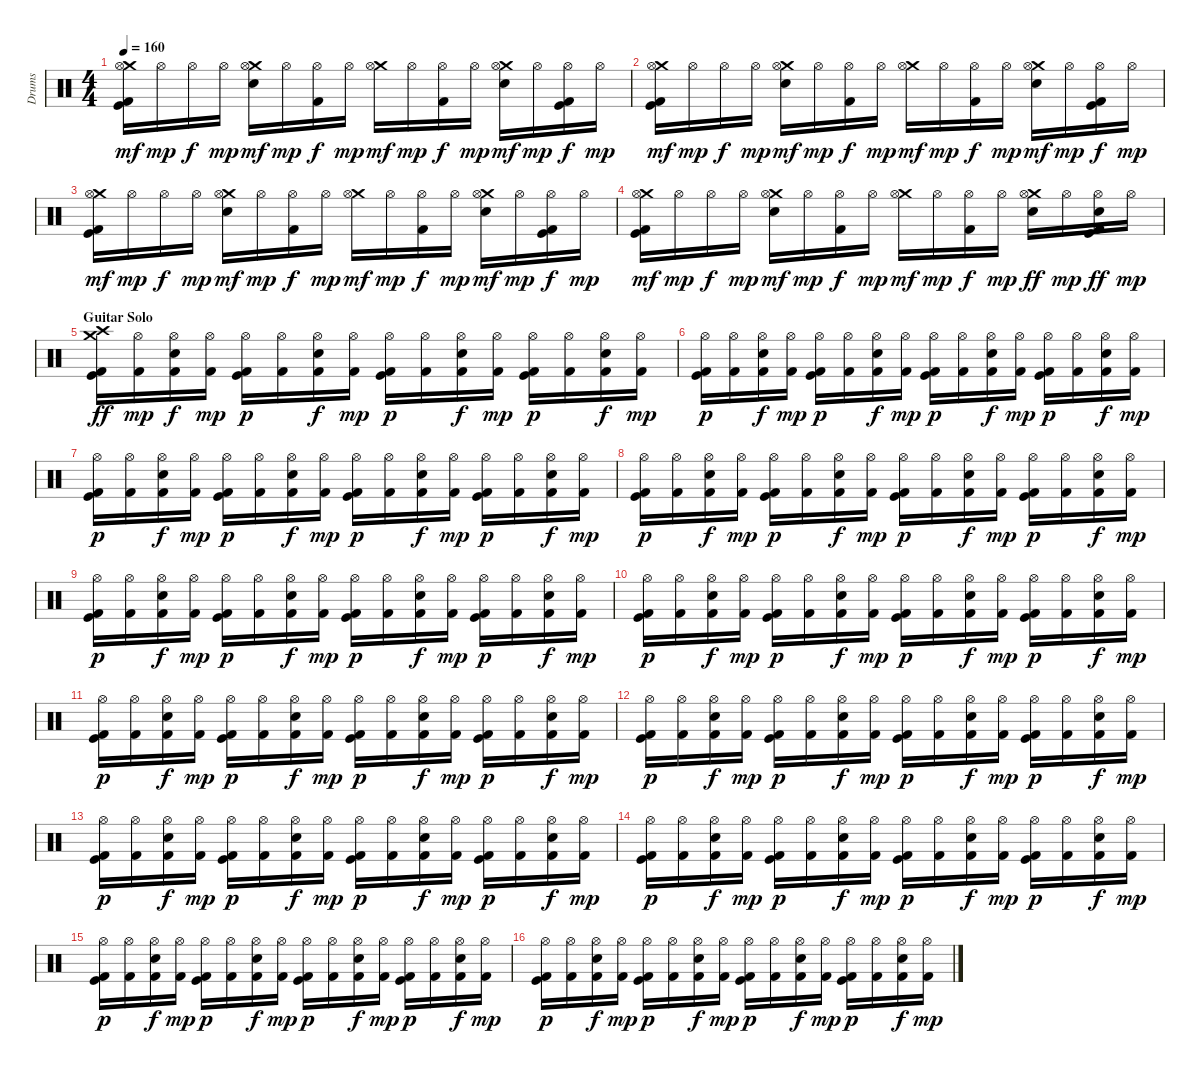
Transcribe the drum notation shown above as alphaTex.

\track ("Drums" "Drums") {instrument percussion}
\staff {score}
\articulation defaults
\ts (4 4)
\tempo 160
\clef neutral
\ks c
("Crash medium (hit)" "Hi-Hat (open)" "Kick (hit)" "Kick (hit) 2").16{dy mf} "Hi-Hat (open)".16{dy mp} "Hi-Hat (open)".16{dy f} "Hi-Hat (open)".16{dy mp} ("Crash medium (hit)" "Hi-Hat (open)" "Snare (hit) 2").16{dy mf} "Hi-Hat (open)".16{dy mp} ("Hi-Hat (open)" "Kick (hit) 2").16{dy f} "Hi-Hat (open)".16{dy mp} ("Crash medium (hit)" "Hi-Hat (open)").16{dy mf} "Hi-Hat (open)".16{dy mp} ("Hi-Hat (open)" "Kick (hit) 2").16{dy f} "Hi-Hat (open)".16{dy mp} ("Crash medium (hit)" "Hi-Hat (open)" "Snare (hit) 2").16{dy mf} "Hi-Hat (open)".16{dy mp} ("Hi-Hat (open)" "Kick (hit)" "Kick (hit) 2").16{dy f} "Hi-Hat (open)".16{dy mp} |
("Crash medium (hit)" "Hi-Hat (open)" "Kick (hit)" "Kick (hit) 2").16{dy mf} "Hi-Hat (open)".16{dy mp} "Hi-Hat (open)".16{dy f} "Hi-Hat (open)".16{dy mp} ("Crash medium (hit)" "Hi-Hat (open)" "Snare (hit) 2").16{dy mf} "Hi-Hat (open)".16{dy mp} ("Hi-Hat (open)" "Kick (hit) 2").16{dy f} "Hi-Hat (open)".16{dy mp} ("Crash medium (hit)" "Hi-Hat (open)").16{dy mf} "Hi-Hat (open)".16{dy mp} ("Hi-Hat (open)" "Kick (hit) 2").16{dy f} "Hi-Hat (open)".16{dy mp} ("Crash medium (hit)" "Hi-Hat (open)" "Snare (hit) 2").16{dy mf} "Hi-Hat (open)".16{dy mp} ("Hi-Hat (open)" "Kick (hit)" "Kick (hit) 2").16{dy f} "Hi-Hat (open)".16{dy mp} |
("Crash medium (hit)" "Hi-Hat (open)" "Kick (hit)" "Kick (hit) 2").16{dy mf} "Hi-Hat (open)".16{dy mp} "Hi-Hat (open)".16{dy f} "Hi-Hat (open)".16{dy mp} ("Crash medium (hit)" "Hi-Hat (open)" "Snare (hit) 2").16{dy mf} "Hi-Hat (open)".16{dy mp} ("Hi-Hat (open)" "Kick (hit) 2").16{dy f} "Hi-Hat (open)".16{dy mp} ("Crash medium (hit)" "Hi-Hat (open)").16{dy mf} "Hi-Hat (open)".16{dy mp} ("Hi-Hat (open)" "Kick (hit) 2").16{dy f} "Hi-Hat (open)".16{dy mp} ("Crash medium (hit)" "Hi-Hat (open)" "Snare (hit) 2").16{dy mf} "Hi-Hat (open)".16{dy mp} ("Hi-Hat (open)" "Kick (hit)" "Kick (hit) 2").16{dy f} "Hi-Hat (open)".16{dy mp} |
("Crash medium (hit)" "Hi-Hat (open)" "Kick (hit)" "Kick (hit) 2").16{dy mf} "Hi-Hat (open)".16{dy mp} "Hi-Hat (open)".16{dy f} "Hi-Hat (open)".16{dy mp} ("Crash medium (hit)" "Hi-Hat (open)" "Snare (hit) 2").16{dy mf} "Hi-Hat (open)".16{dy mp} ("Hi-Hat (open)" "Kick (hit) 2").16{dy f} "Hi-Hat (open)".16{dy mp} ("Crash medium (hit)" "Hi-Hat (open)").16{dy mf} "Hi-Hat (open)".16{dy mp} ("Hi-Hat (open)" "Kick (hit) 2").16{dy f} "Hi-Hat (open)".16{dy mp} ("Crash medium (hit)" "Hi-Hat (open)" "Snare (hit) 2").16{dy ff} "Hi-Hat (open)".16{dy mp} ("Hi-Hat (open)" "Snare (hit) 2" "Kick (hit)" "Kick (hit) 2").16{dy ff} "Hi-Hat (open)".16{dy mp} |
\section ("" "Guitar Solo")
("Crash high (hit)" "Crash medium (hit)" "Kick (hit)" "Kick (hit) 2").16{dy ff} ("Hi-Hat (open)" "Kick (hit) 2").16{dy mp} ("Hi-Hat (open)" "Snare (hit) 2" "Kick (hit) 2").16{dy f} ("Hi-Hat (open)" "Kick (hit) 2").16{dy mp} ("Hi-Hat (open)" "Kick (hit)" "Kick (hit) 2").16{dy p} ("Hi-Hat (open)" "Kick (hit) 2").16 ("Hi-Hat (open)" "Snare (hit) 2" "Kick (hit) 2").16{dy f} ("Hi-Hat (open)" "Kick (hit) 2").16{dy mp} ("Hi-Hat (open)" "Kick (hit)" "Kick (hit) 2").16{dy p} ("Hi-Hat (open)" "Kick (hit) 2").16 ("Hi-Hat (open)" "Snare (hit) 2" "Kick (hit) 2").16{dy f} ("Hi-Hat (open)" "Kick (hit) 2").16{dy mp} ("Hi-Hat (open)" "Kick (hit)" "Kick (hit) 2").16{dy p} ("Hi-Hat (open)" "Kick (hit) 2").16 ("Hi-Hat (open)" "Snare (hit) 2" "Kick (hit) 2").16{dy f} ("Hi-Hat (open)" "Kick (hit) 2").16{dy mp} |
("Hi-Hat (open)" "Kick (hit)" "Kick (hit) 2").16{dy p} ("Hi-Hat (open)" "Kick (hit) 2").16 ("Hi-Hat (open)" "Snare (hit) 2" "Kick (hit) 2").16{dy f} ("Hi-Hat (open)" "Kick (hit) 2").16{dy mp} ("Hi-Hat (open)" "Kick (hit)" "Kick (hit) 2").16{dy p} ("Hi-Hat (open)" "Kick (hit) 2").16 ("Hi-Hat (open)" "Snare (hit) 2" "Kick (hit) 2").16{dy f} ("Hi-Hat (open)" "Kick (hit) 2").16{dy mp} ("Hi-Hat (open)" "Kick (hit)" "Kick (hit) 2").16{dy p} ("Hi-Hat (open)" "Kick (hit) 2").16 ("Hi-Hat (open)" "Snare (hit) 2" "Kick (hit) 2").16{dy f} ("Hi-Hat (open)" "Kick (hit) 2").16{dy mp} ("Hi-Hat (open)" "Kick (hit)" "Kick (hit) 2").16{dy p} ("Hi-Hat (open)" "Kick (hit) 2").16 ("Hi-Hat (open)" "Snare (hit) 2" "Kick (hit) 2").16{dy f} ("Hi-Hat (open)" "Kick (hit) 2").16{dy mp} |
("Hi-Hat (open)" "Kick (hit)" "Kick (hit) 2").16{dy p} ("Hi-Hat (open)" "Kick (hit) 2").16 ("Hi-Hat (open)" "Snare (hit) 2" "Kick (hit) 2").16{dy f} ("Hi-Hat (open)" "Kick (hit) 2").16{dy mp} ("Hi-Hat (open)" "Kick (hit)" "Kick (hit) 2").16{dy p} ("Hi-Hat (open)" "Kick (hit) 2").16 ("Hi-Hat (open)" "Snare (hit) 2" "Kick (hit) 2").16{dy f} ("Hi-Hat (open)" "Kick (hit) 2").16{dy mp} ("Hi-Hat (open)" "Kick (hit)" "Kick (hit) 2").16{dy p} ("Hi-Hat (open)" "Kick (hit) 2").16 ("Hi-Hat (open)" "Snare (hit) 2" "Kick (hit) 2").16{dy f} ("Hi-Hat (open)" "Kick (hit) 2").16{dy mp} ("Hi-Hat (open)" "Kick (hit)" "Kick (hit) 2").16{dy p} ("Hi-Hat (open)" "Kick (hit) 2").16 ("Hi-Hat (open)" "Snare (hit) 2" "Kick (hit) 2").16{dy f} ("Hi-Hat (open)" "Kick (hit) 2").16{dy mp} |
("Hi-Hat (open)" "Kick (hit)" "Kick (hit) 2").16{dy p} ("Hi-Hat (open)" "Kick (hit) 2").16 ("Hi-Hat (open)" "Snare (hit) 2" "Kick (hit) 2").16{dy f} ("Hi-Hat (open)" "Kick (hit) 2").16{dy mp} ("Hi-Hat (open)" "Kick (hit)" "Kick (hit) 2").16{dy p} ("Hi-Hat (open)" "Kick (hit) 2").16 ("Hi-Hat (open)" "Snare (hit) 2" "Kick (hit) 2").16{dy f} ("Hi-Hat (open)" "Kick (hit) 2").16{dy mp} ("Hi-Hat (open)" "Kick (hit)" "Kick (hit) 2").16{dy p} ("Hi-Hat (open)" "Kick (hit) 2").16 ("Hi-Hat (open)" "Snare (hit) 2" "Kick (hit) 2").16{dy f} ("Hi-Hat (open)" "Kick (hit) 2").16{dy mp} ("Hi-Hat (open)" "Kick (hit)" "Kick (hit) 2").16{dy p} ("Hi-Hat (open)" "Kick (hit) 2").16 ("Hi-Hat (open)" "Snare (hit) 2" "Kick (hit) 2").16{dy f} ("Hi-Hat (open)" "Kick (hit) 2").16{dy mp} |
("Hi-Hat (open)" "Kick (hit)" "Kick (hit) 2").16{dy p} ("Hi-Hat (open)" "Kick (hit) 2").16 ("Hi-Hat (open)" "Snare (hit) 2" "Kick (hit) 2").16{dy f} ("Hi-Hat (open)" "Kick (hit) 2").16{dy mp} ("Hi-Hat (open)" "Kick (hit)" "Kick (hit) 2").16{dy p} ("Hi-Hat (open)" "Kick (hit) 2").16 ("Hi-Hat (open)" "Snare (hit) 2" "Kick (hit) 2").16{dy f} ("Hi-Hat (open)" "Kick (hit) 2").16{dy mp} ("Hi-Hat (open)" "Kick (hit)" "Kick (hit) 2").16{dy p} ("Hi-Hat (open)" "Kick (hit) 2").16 ("Hi-Hat (open)" "Snare (hit) 2" "Kick (hit) 2").16{dy f} ("Hi-Hat (open)" "Kick (hit) 2").16{dy mp} ("Hi-Hat (open)" "Kick (hit)" "Kick (hit) 2").16{dy p} ("Hi-Hat (open)" "Kick (hit) 2").16 ("Hi-Hat (open)" "Snare (hit) 2" "Kick (hit) 2").16{dy f} ("Hi-Hat (open)" "Kick (hit) 2").16{dy mp} |
("Hi-Hat (open)" "Kick (hit)" "Kick (hit) 2").16{dy p} ("Hi-Hat (open)" "Kick (hit) 2").16 ("Hi-Hat (open)" "Snare (hit) 2" "Kick (hit) 2").16{dy f} ("Hi-Hat (open)" "Kick (hit) 2").16{dy mp} ("Hi-Hat (open)" "Kick (hit)" "Kick (hit) 2").16{dy p} ("Hi-Hat (open)" "Kick (hit) 2").16 ("Hi-Hat (open)" "Snare (hit) 2" "Kick (hit) 2").16{dy f} ("Hi-Hat (open)" "Kick (hit) 2").16{dy mp} ("Hi-Hat (open)" "Kick (hit)" "Kick (hit) 2").16{dy p} ("Hi-Hat (open)" "Kick (hit) 2").16 ("Hi-Hat (open)" "Snare (hit) 2" "Kick (hit) 2").16{dy f} ("Hi-Hat (open)" "Kick (hit) 2").16{dy mp} ("Hi-Hat (open)" "Kick (hit)" "Kick (hit) 2").16{dy p} ("Hi-Hat (open)" "Kick (hit) 2").16 ("Hi-Hat (open)" "Snare (hit) 2" "Kick (hit) 2").16{dy f} ("Hi-Hat (open)" "Kick (hit) 2").16{dy mp} |
("Hi-Hat (open)" "Kick (hit)" "Kick (hit) 2").16{dy p} ("Hi-Hat (open)" "Kick (hit) 2").16 ("Hi-Hat (open)" "Snare (hit) 2" "Kick (hit) 2").16{dy f} ("Hi-Hat (open)" "Kick (hit) 2").16{dy mp} ("Hi-Hat (open)" "Kick (hit)" "Kick (hit) 2").16{dy p} ("Hi-Hat (open)" "Kick (hit) 2").16 ("Hi-Hat (open)" "Snare (hit) 2" "Kick (hit) 2").16{dy f} ("Hi-Hat (open)" "Kick (hit) 2").16{dy mp} ("Hi-Hat (open)" "Kick (hit)" "Kick (hit) 2").16{dy p} ("Hi-Hat (open)" "Kick (hit) 2").16 ("Hi-Hat (open)" "Snare (hit) 2" "Kick (hit) 2").16{dy f} ("Hi-Hat (open)" "Kick (hit) 2").16{dy mp} ("Hi-Hat (open)" "Kick (hit)" "Kick (hit) 2").16{dy p} ("Hi-Hat (open)" "Kick (hit) 2").16 ("Hi-Hat (open)" "Snare (hit) 2" "Kick (hit) 2").16{dy f} ("Hi-Hat (open)" "Kick (hit) 2").16{dy mp} |
("Hi-Hat (open)" "Kick (hit)" "Kick (hit) 2").16{dy p} ("Hi-Hat (open)" "Kick (hit) 2").16 ("Hi-Hat (open)" "Snare (hit) 2" "Kick (hit) 2").16{dy f} ("Hi-Hat (open)" "Kick (hit) 2").16{dy mp} ("Hi-Hat (open)" "Kick (hit)" "Kick (hit) 2").16{dy p} ("Hi-Hat (open)" "Kick (hit) 2").16 ("Hi-Hat (open)" "Snare (hit) 2" "Kick (hit) 2").16{dy f} ("Hi-Hat (open)" "Kick (hit) 2").16{dy mp} ("Hi-Hat (open)" "Kick (hit)" "Kick (hit) 2").16{dy p} ("Hi-Hat (open)" "Kick (hit) 2").16 ("Hi-Hat (open)" "Snare (hit) 2" "Kick (hit) 2").16{dy f} ("Hi-Hat (open)" "Kick (hit) 2").16{dy mp} ("Hi-Hat (open)" "Kick (hit)" "Kick (hit) 2").16{dy p} ("Hi-Hat (open)" "Kick (hit) 2").16 ("Hi-Hat (open)" "Snare (hit) 2" "Kick (hit) 2").16{dy f} ("Hi-Hat (open)" "Kick (hit) 2").16{dy mp} |
("Hi-Hat (open)" "Kick (hit)" "Kick (hit) 2").16{dy p} ("Hi-Hat (open)" "Kick (hit) 2").16 ("Hi-Hat (open)" "Snare (hit) 2" "Kick (hit) 2").16{dy f} ("Hi-Hat (open)" "Kick (hit) 2").16{dy mp} ("Hi-Hat (open)" "Kick (hit)" "Kick (hit) 2").16{dy p} ("Hi-Hat (open)" "Kick (hit) 2").16 ("Hi-Hat (open)" "Snare (hit) 2" "Kick (hit) 2").16{dy f} ("Hi-Hat (open)" "Kick (hit) 2").16{dy mp} ("Hi-Hat (open)" "Kick (hit)" "Kick (hit) 2").16{dy p} ("Hi-Hat (open)" "Kick (hit) 2").16 ("Hi-Hat (open)" "Snare (hit) 2" "Kick (hit) 2").16{dy f} ("Hi-Hat (open)" "Kick (hit) 2").16{dy mp} ("Hi-Hat (open)" "Kick (hit)" "Kick (hit) 2").16{dy p} ("Hi-Hat (open)" "Kick (hit) 2").16 ("Hi-Hat (open)" "Snare (hit) 2" "Kick (hit) 2").16{dy f} ("Hi-Hat (open)" "Kick (hit) 2").16{dy mp} |
("Hi-Hat (open)" "Kick (hit)" "Kick (hit) 2").16{dy p} ("Hi-Hat (open)" "Kick (hit) 2").16 ("Hi-Hat (open)" "Snare (hit) 2" "Kick (hit) 2").16{dy f} ("Hi-Hat (open)" "Kick (hit) 2").16{dy mp} ("Hi-Hat (open)" "Kick (hit)" "Kick (hit) 2").16{dy p} ("Hi-Hat (open)" "Kick (hit) 2").16 ("Hi-Hat (open)" "Snare (hit) 2" "Kick (hit) 2").16{dy f} ("Hi-Hat (open)" "Kick (hit) 2").16{dy mp} ("Hi-Hat (open)" "Kick (hit)" "Kick (hit) 2").16{dy p} ("Hi-Hat (open)" "Kick (hit) 2").16 ("Hi-Hat (open)" "Snare (hit) 2" "Kick (hit) 2").16{dy f} ("Hi-Hat (open)" "Kick (hit) 2").16{dy mp} ("Hi-Hat (open)" "Kick (hit)" "Kick (hit) 2").16{dy p} ("Hi-Hat (open)" "Kick (hit) 2").16 ("Hi-Hat (open)" "Snare (hit) 2" "Kick (hit) 2").16{dy f} ("Hi-Hat (open)" "Kick (hit) 2").16{dy mp} |
("Hi-Hat (open)" "Kick (hit)" "Kick (hit) 2").16{dy p} ("Hi-Hat (open)" "Kick (hit) 2").16 ("Hi-Hat (open)" "Snare (hit) 2" "Kick (hit) 2").16{dy f} ("Hi-Hat (open)" "Kick (hit) 2").16{dy mp} ("Hi-Hat (open)" "Kick (hit)" "Kick (hit) 2").16{dy p} ("Hi-Hat (open)" "Kick (hit) 2").16 ("Hi-Hat (open)" "Snare (hit) 2" "Kick (hit) 2").16{dy f} ("Hi-Hat (open)" "Kick (hit) 2").16{dy mp} ("Hi-Hat (open)" "Kick (hit)" "Kick (hit) 2").16{dy p} ("Hi-Hat (open)" "Kick (hit) 2").16 ("Hi-Hat (open)" "Snare (hit) 2" "Kick (hit) 2").16{dy f} ("Hi-Hat (open)" "Kick (hit) 2").16{dy mp} ("Hi-Hat (open)" "Kick (hit)" "Kick (hit) 2").16{dy p} ("Hi-Hat (open)" "Kick (hit) 2").16 ("Hi-Hat (open)" "Snare (hit) 2" "Kick (hit) 2").16{dy f} ("Hi-Hat (open)" "Kick (hit) 2").16{dy mp} |
("Hi-Hat (open)" "Kick (hit)" "Kick (hit) 2").16{dy p} ("Hi-Hat (open)" "Kick (hit) 2").16 ("Hi-Hat (open)" "Snare (hit) 2" "Kick (hit) 2").16{dy f} ("Hi-Hat (open)" "Kick (hit) 2").16{dy mp} ("Hi-Hat (open)" "Kick (hit)" "Kick (hit) 2").16{dy p} ("Hi-Hat (open)" "Kick (hit) 2").16 ("Hi-Hat (open)" "Snare (hit) 2" "Kick (hit) 2").16{dy f} ("Hi-Hat (open)" "Kick (hit) 2").16{dy mp} ("Hi-Hat (open)" "Kick (hit)" "Kick (hit) 2").16{dy p} ("Hi-Hat (open)" "Kick (hit) 2").16 ("Hi-Hat (open)" "Snare (hit) 2" "Kick (hit) 2").16{dy f} ("Hi-Hat (open)" "Kick (hit) 2").16{dy mp} ("Hi-Hat (open)" "Kick (hit)" "Kick (hit) 2").16{dy p} ("Hi-Hat (open)" "Kick (hit) 2").16 ("Hi-Hat (open)" "Snare (hit) 2" "Kick (hit) 2").16{dy f} ("Hi-Hat (open)" "Kick (hit) 2").16{dy mp}
